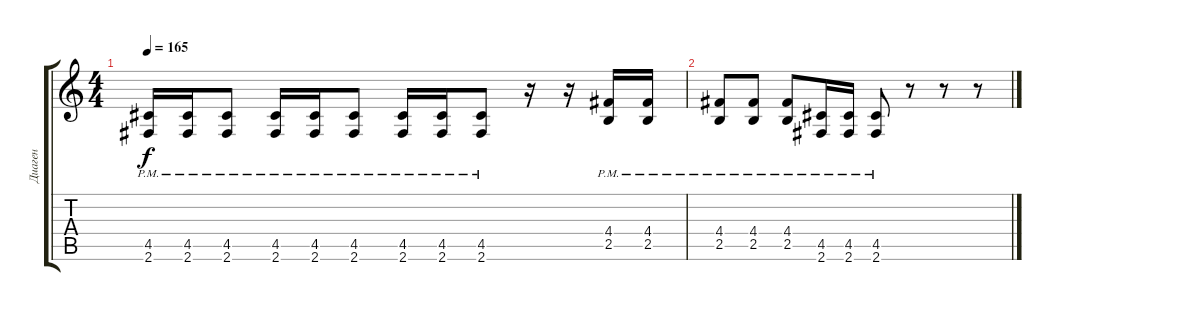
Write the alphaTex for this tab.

\track ("Диаген" "Диаген") {instrument overdrivenguitar}
\staff {score tabs}
\tuning (E4 B3 G3 D3 A2 E2) {hide}
\ts (4 4)
\tempo 165
\clef g2
\ks c
(4.5{pm} 2.6{pm}).16{dy f} (4.5{pm} 2.6{pm}).16 (4.5{pm} 2.6{pm}).8 (4.5{pm} 2.6{pm}).16 (4.5{pm} 2.6{pm}).16 (4.5{pm} 2.6{pm}).8 (4.5{pm} 2.6{pm}).16 (4.5{pm} 2.6{pm}).16 (4.5{pm} 2.6{pm}).8 r.16 r.16 (4.4{pm} 2.5{pm}).16 (4.4{pm} 2.5{pm}).16 |
(4.4{pm} 2.5{pm}).8 (4.4{pm} 2.5{pm}).8 (4.4{pm} 2.5{pm}).8 (4.5{pm} 2.6{pm}).16 (4.5{pm} 2.6{pm}).16 (4.5{pm} 2.6{pm}).8 r.8 r.8 r.8
